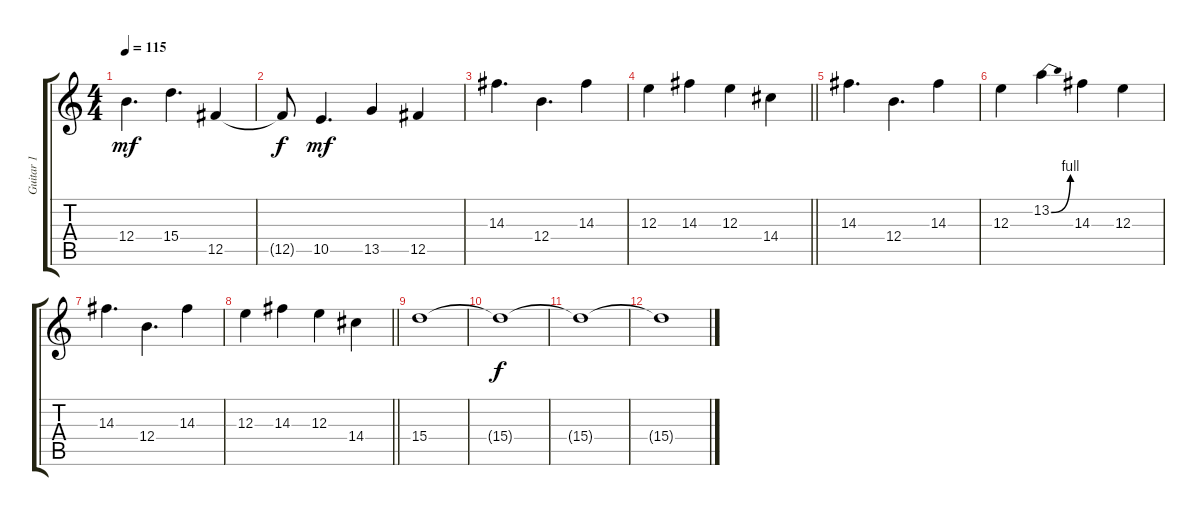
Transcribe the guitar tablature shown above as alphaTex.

\track ("Guitar 1" "Guitar 1") {instrument distortionguitar}
\staff {score tabs}
\tuning (Db4 Ab3 E3 B2 Gb2 B1) {hide}
\ts (4 4)
\tempo 115
\clef g2
\ks c
12.4.4{d dy mf} 15.4.4{d} 12.5.4 |
12.5{t}.8{dy f} 10.5.4{d dy mf} 13.5.4 12.5.4 |
14.3.4{d} 12.4.4{d} 14.3.4 |
\barLineRight lightlight
12.3.4 14.3.4 12.3.4 14.4.4 |
14.3.4{d} 12.4.4{d} 14.3.4 |
12.3.4 13.2{be (bend 0 0 60 4)}.4 14.3.4 12.3.4 |
14.3.4{d} 12.4.4{d} 14.3.4 |
\barLineRight lightlight
12.3.4 14.3.4 12.3.4 14.4.4 |
15.4.1{volume 0} |
15.4{t}.1{dy f} |
15.4{t}.1 |
15.4{t}.1
